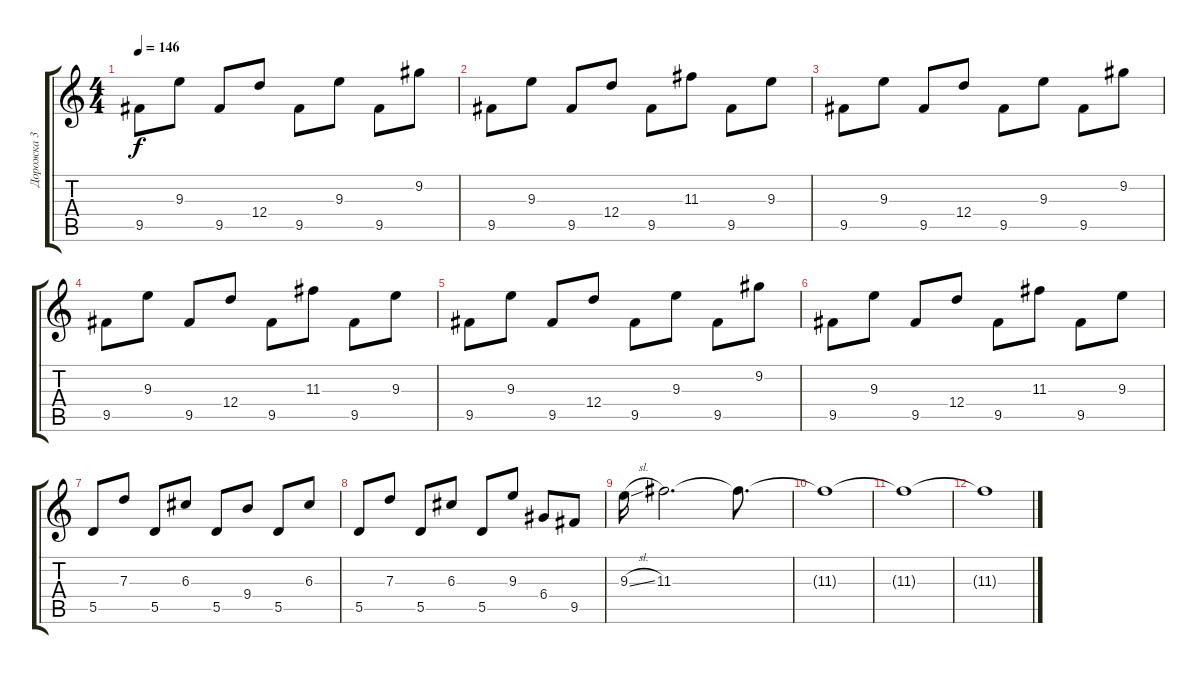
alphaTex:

\track ("Дорожка 3" "Дорожка 3") {instrument overdrivenguitar}
\staff {score tabs}
\tuning (E4 B3 G3 D3 A2 E2) {hide}
\ts (4 4)
\tempo 146
\clef g2
\ks c
9.5.8{dy f} 9.3.8 9.5.8 12.4.8 9.5.8 9.3.8 9.5.8 9.2.8 |
9.5.8 9.3.8 9.5.8 12.4.8 9.5.8 11.3.8 9.5.8 9.3.8 |
9.5.8 9.3.8 9.5.8 12.4.8 9.5.8 9.3.8 9.5.8 9.2.8 |
9.5.8 9.3.8 9.5.8 12.4.8 9.5.8 11.3.8 9.5.8 9.3.8 |
9.5.8 9.3.8 9.5.8 12.4.8 9.5.8 9.3.8 9.5.8 9.2.8 |
9.5.8 9.3.8 9.5.8 12.4.8 9.5.8 11.3.8 9.5.8 9.3.8 |
5.5.8 7.3.8 5.5.8 6.3.8 5.5.8 9.4.8 5.5.8 6.3.8 |
5.5.8 7.3.8 5.5.8 6.3.8 5.5.8 9.3.8 6.4.8 9.5.8 |
9.3{sl}.16 11.3.2{d} 11.3{t}.8{d} |
11.3{t}.1 |
11.3{t}.1 |
11.3{t}.1
